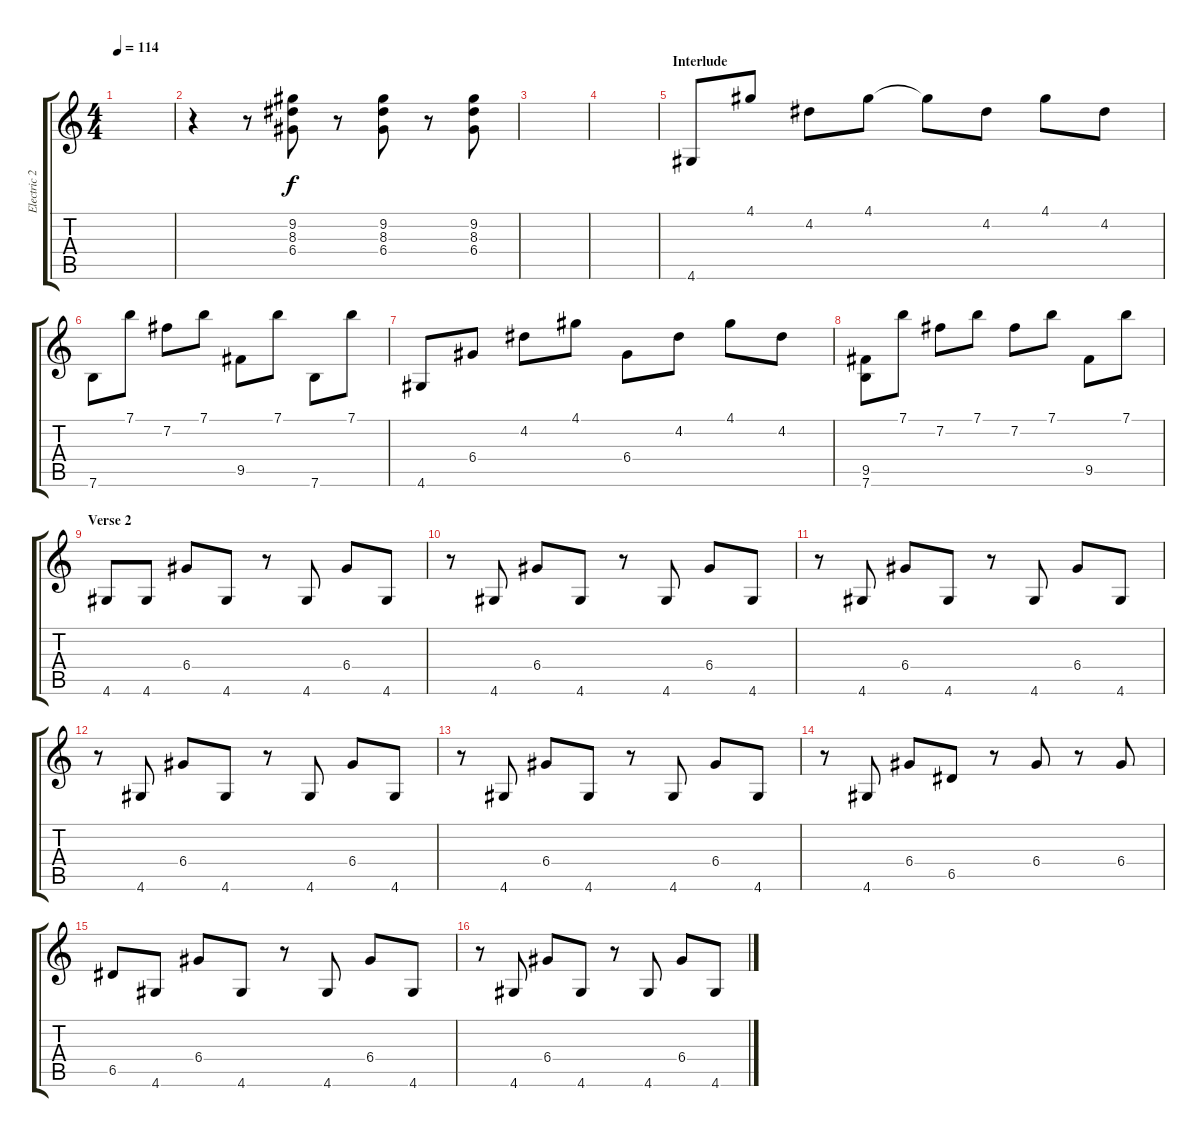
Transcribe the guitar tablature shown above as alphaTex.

\track ("Electric 2" "Electric 2") {instrument distortionguitar}
\staff {score tabs}
\tuning (E4 B3 G3 D3 A2 E2) {hide}
\ts (4 4)
\tempo 114
\clef g2
\ks c
|
r.4 r.8 (9.2 8.3 6.4).8 r.8 (9.2 8.3 6.4).8 r.8 (9.2 8.3 6.4).8 |
|
|
\section ("" "Interlude")
4.6.8 4.1.8 4.2.8 4.1.8 4.1{t}.8 4.2.8 4.1.8 4.2.8 |
7.6.8 7.1.8 7.2.8 7.1.8 9.5.8 7.1.8 7.6.8 7.1.8 |
4.6.8 6.4.8 4.2.8 4.1.8 6.4.8 4.2.8 4.1.8 4.2.8 |
(9.5 7.6).8 7.1.8 7.2.8 7.1.8 7.2.8 7.1.8 9.5.8 7.1.8 |
\section ("" "Verse 2")
4.6.8 4.6.8 6.4.8 4.6.8 r.8 4.6.8 6.4.8 4.6.8 |
r.8 4.6.8 6.4.8 4.6.8 r.8 4.6.8 6.4.8 4.6.8 |
r.8 4.6.8 6.4.8 4.6.8 r.8 4.6.8 6.4.8 4.6.8 |
r.8 4.6.8 6.4.8 4.6.8 r.8 4.6.8 6.4.8 4.6.8 |
r.8 4.6.8 6.4.8 4.6.8 r.8 4.6.8 6.4.8 4.6.8 |
r.8 4.6.8 6.4.8 6.5.8 r.8 6.4.8 r.8 6.4.8 |
6.5.8 4.6.8 6.4.8 4.6.8 r.8 4.6.8 6.4.8 4.6.8 |
r.8 4.6.8 6.4.8 4.6.8 r.8 4.6.8 6.4.8 4.6.8
